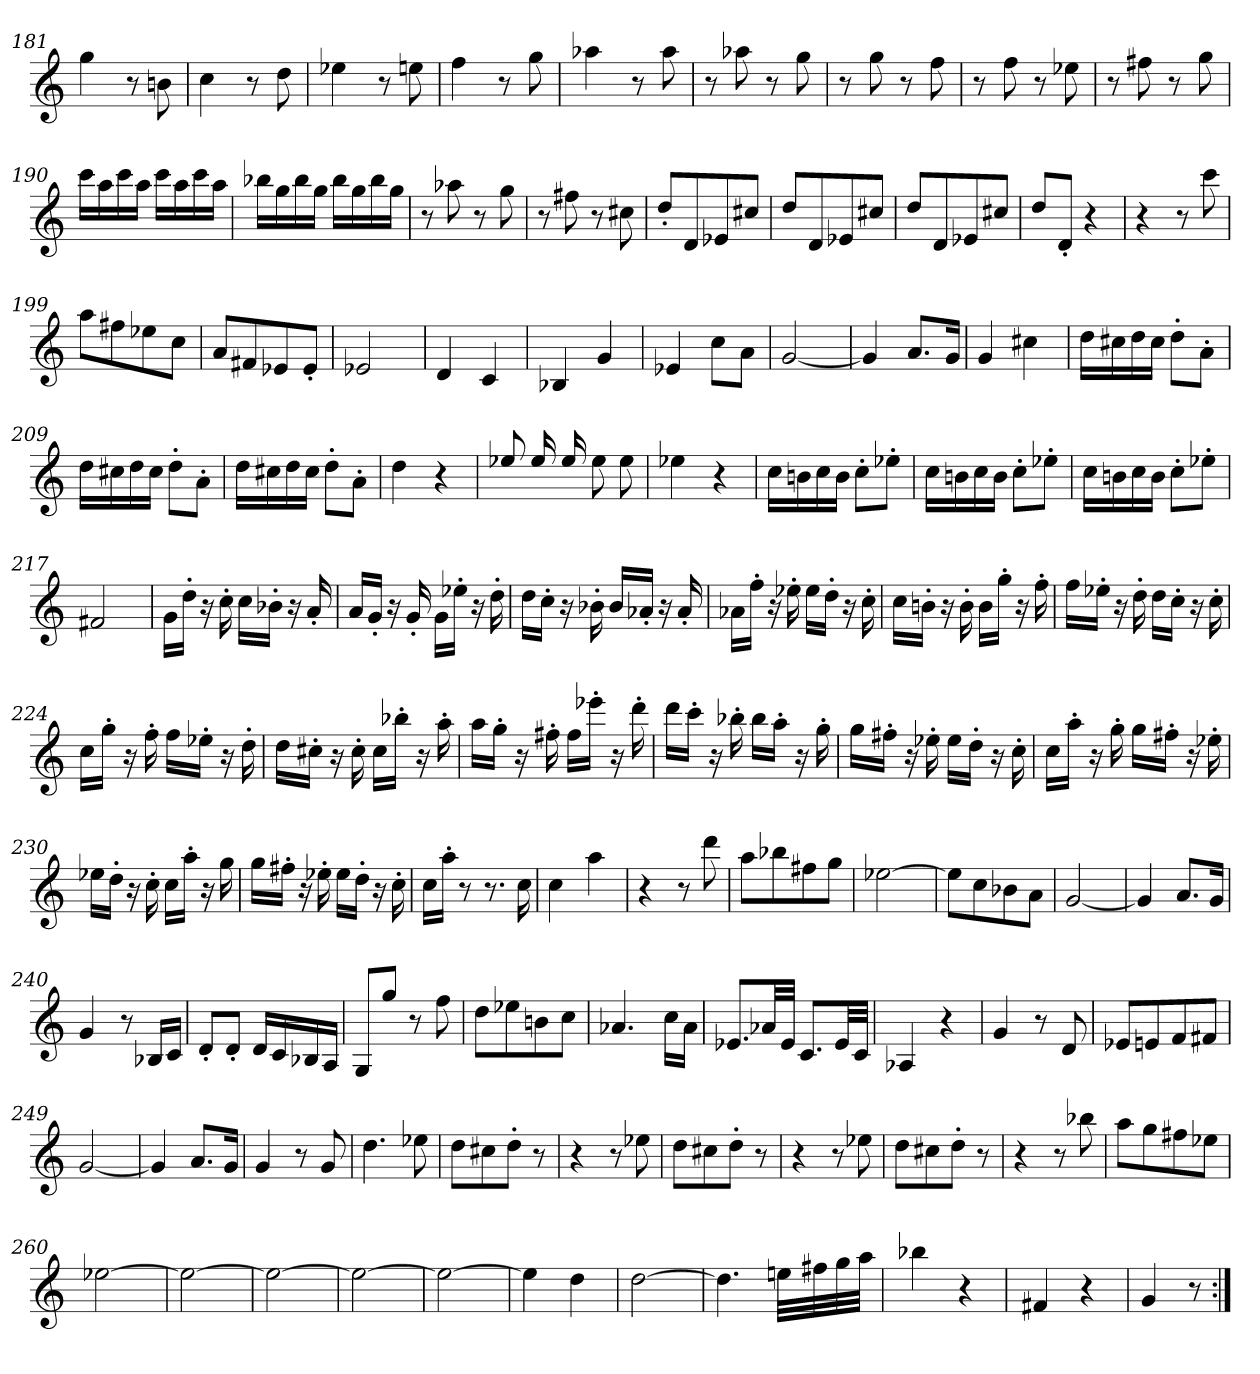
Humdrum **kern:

**kern
*part1
*staff1
=181
4gg\
8r
8bn\
=182
4cc\
8r
8dd\
=183
4ee-X\
8r
8een\
=184
4ff\
8r
8gg\
=185
4aa-X\
8r
8aa-\
=186
8r
8aa-X\
8r
8gg\
=187
8r
8gg\
8r
8ff\
=188
8r
8ff\
8r
8ee-X\
=189
8r
8ff#X\
8r
8gg\
=190
16ccc\LL
16aa\
16ccc\
16aa\JJ
16ccc\LL
16aa\
16ccc\
16aa\JJ
=191
16bb-X\LL
16gg\
16bb-\
16gg\JJ
16bb-\LL
16gg\
16bb-\
16gg\JJ
=192
8r
8aa-X\
8r
8gg\
=193
8r
8ff#X\
8r
8cc#X\
=194
8dd'/L
8d/
8e-X/
8cc#X/J
=195
8dd/L
8d/
8e-X/
8cc#X/J
=196
8dd/L
8d/
8e-X/
8cc#X/J
=197
8dd/L
8d'/J
4r
=198
4r
8r
8ccc\
=199
8aa\L
8ff#X\
8ee-X\
8cc\J
=200
8a/L
8f#X/
8e-X/
8e-'/J
=201
2e-X/
=202
4d/
4c/
=203
4B-X/
4g/
=204
4e-X/
8cc\L
8a\J
=205
[2g/
=206
4g/]
8.a/L
16g/Jk
=207
4g/
4cc#X\
=208
16dd\LL
16cc#X\
16dd\
16cc#\JJ
8dd'\L
8a'\J
=209
16dd\LL
16cc#X\
16dd\
16cc#\JJ
8dd'\L
8a'\J
=210
16dd\LL
16cc#X\
16dd\
16cc#\JJ
8dd'\L
8a'\J
=211
4dd\
4r
=212
8ee-X/
16ee-/
16ee-/
8ee-\
8ee-\
=213
4ee-X\
4r
=214
16cc\LL
16bn\
16cc\
16b\JJ
8cc'\L
8ee-X'\J
=215
16cc\LL
16bn\
16cc\
16b\JJ
8cc'\L
8ee-X'\J
=216
16cc\LL
16bn\
16cc\
16b\JJ
8cc'\L
8ee-X'\J
=217
2f#X/
=218
16g\LL
16dd'\JJ
16r
16cc'\
16cc\LL
16b-X'\JJ
16r
16a'/
=219
16a/LL
16g'/JJ
16r
16g'/
16g\LL
16ee-X'\JJ
16r
16dd'\
=220
16dd\LL
16cc'\JJ
16r
16b-X'\
16b-/LL
16a-X'/JJ
16r
16a-'/
=221
16a-X\LL
16ff'\JJ
16r
16ee-X'\
16ee-\LL
16dd'\JJ
16r
16cc'\
=222
16cc\LL
16bn'\JJ
16r
16b'\
16b\LL
16gg'\JJ
16r
16ff'\
=223
16ff\LL
16ee-X'\JJ
16r
16dd'\
16dd\LL
16cc'\JJ
16r
16cc'\
=224
16cc\LL
16gg'\JJ
16r
16ff'\
16ff\LL
16ee-X'\JJ
16r
16dd'\
=225
16dd\LL
16cc#X'\JJ
16r
16cc#'\
16cc#\LL
16bb-X'\JJ
16r
16aa'\
=226
16aa\LL
16gg'\JJ
16r
16ff#X'\
16ff#\LL
16eee-X'\JJ
16r
16ddd'\
=227
16ddd\LL
16ccc'\JJ
16r
16bb-X'\
16bb-\LL
16aa'\JJ
16r
16gg'\
=228
16gg\LL
16ff#X'\JJ
16r
16ee-X'\
16ee-\LL
16dd'\JJ
16r
16cc'\
=229
16cc\LL
16aa'\JJ
16r
16gg'\
16gg\LL
16ff#X'\JJ
16r
16ee-X'\
=230
16ee-X\LL
16dd'\JJ
16r
16cc'\
16cc\LL
16aa'\JJ
16r
16gg\
=231
16gg\LL
16ff#X'\JJ
16r
16ee-X'\
16ee-\LL
16dd'\JJ
16r
16cc'\
=232
16cc\LL
16aa'\JJ
8r
8.r
16cc\
=233
4cc\
4aa\
=234
4r
8r
8ddd\
=235
8aa\L
8bb-X\
8ff#X\
8gg\J
=236
[2ee-X\
=237
8ee-\L]
8cc\
8b-X\
8a\J
=238
[2g/
=239
4g/]
8.a/L
16g/Jk
=240
4g/
8r
16B-X/LL
16c/JJ
=241
8d'/L
8d'/J
16d/LL
16c/
16B-X/
16A/JJ
=242
8G/L
8gg/J
8r
8ff\
=243
8dd\L
8ee-X\
8bn\
8cc\J
=244
4.a-X/
16cc\LL
16a-\JJ
=245
8.e-X/L
32a-X/LL
32e-/JJJ
8.c/L
32e-/LL
32c/JJJ
=246
4A-X/
4r
=247
4g/
8r
8d/
=248
8e-X/L
8en/
8f/
8f#X/J
=249
[2g/
=250
4g/]
8.a/L
16g/Jk
=251
4g/
8r
8g/
=252
4.dd\
8ee-X\
=253
8dd\L
8cc#X\
8dd'\J
8r
=254
4r
8r
8ee-X\
=255
8dd\L
8cc#X\
8dd'\J
8r
=256
4r
8r
8ee-X\
=257
8dd\L
8cc#X\
8dd'\J
8r
=258
4r
8r
8bb-X\
=259
8aa\L
8gg\
8ff#X\
8ee-X\J
=260
[2ee-X\
=261
2ee-\_
=262
2ee-\_
=263
2ee-\_
=264
2ee-\_
=265
4ee-\]
4dd\
=266
[2dd\
=267
4.dd\]
32een\LLL
32ff#X\
32gg\
32aa\JJJ
=268
4bb-X\
4r
=269
4f#X/
4r
=270
4g/
8r
=:|!
*-
